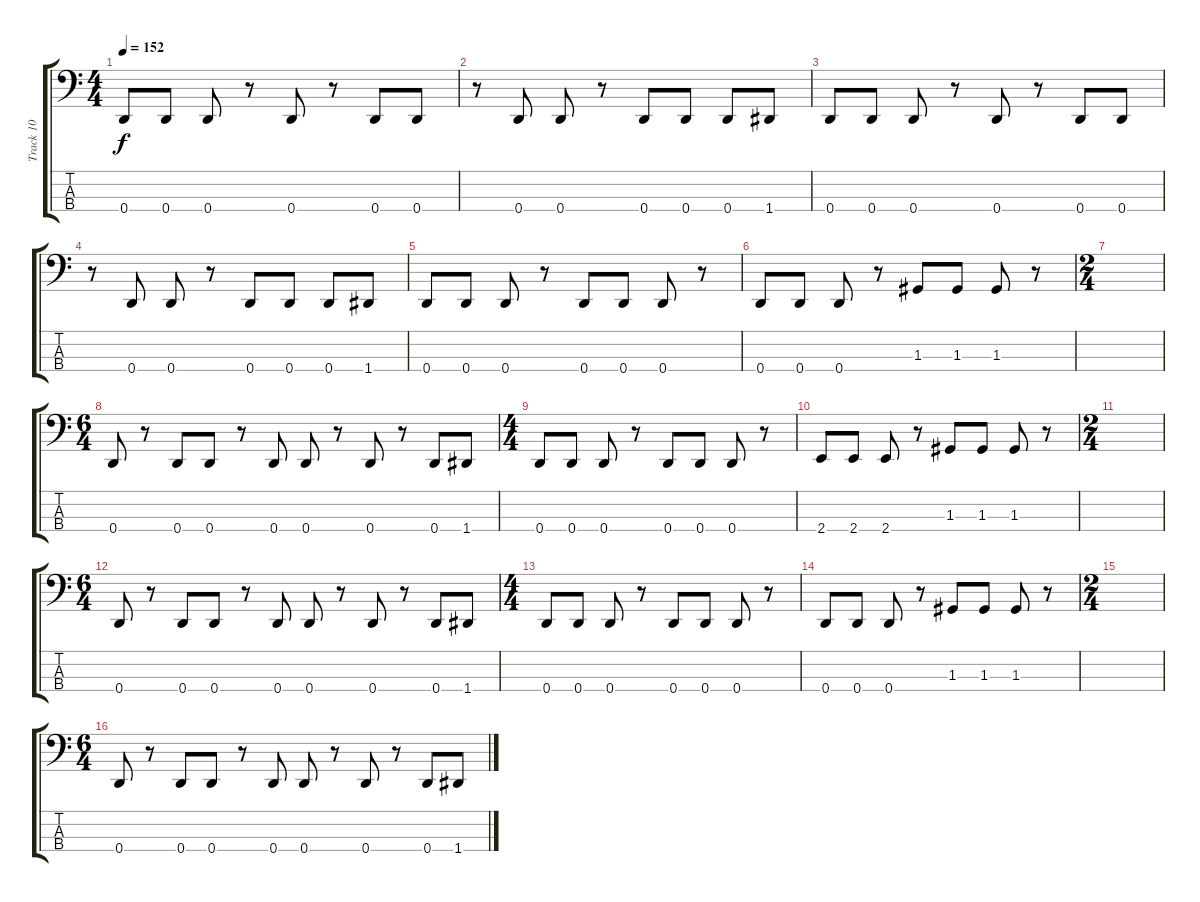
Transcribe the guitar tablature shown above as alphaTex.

\track ("Track 10" "Track 10") {instrument electricbasspick}
\staff {score tabs}
\tuning (F2 C2 G1 D1) {hide}
\ts (4 4)
\tempo 152
\clef f4
\ks c
0.4.8{dy f} 0.4.8 0.4.8 r.8 0.4.8 r.8 0.4.8 0.4.8 |
r.8 0.4.8 0.4.8 r.8 0.4.8 0.4.8 0.4.8 1.4.8 |
0.4.8 0.4.8 0.4.8 r.8 0.4.8 r.8 0.4.8 0.4.8 |
r.8 0.4.8 0.4.8 r.8 0.4.8 0.4.8 0.4.8 1.4.8 |
0.4.8 0.4.8 0.4.8 r.8 0.4.8 0.4.8 0.4.8 r.8 |
0.4.8 0.4.8 0.4.8 r.8 1.3.8 1.3.8 1.3.8 r.8 |
\ts (2 4)
|
\ts (6 4)
0.4.8 r.8 0.4.8 0.4.8 r.8 0.4.8 0.4.8 r.8 0.4.8 r.8 0.4.8 1.4.8 |
\ts (4 4)
0.4.8 0.4.8 0.4.8 r.8 0.4.8 0.4.8 0.4.8 r.8 |
2.4.8 2.4.8 2.4.8 r.8 1.3.8 1.3.8 1.3.8 r.8 |
\ts (2 4)
|
\ts (6 4)
0.4.8 r.8 0.4.8 0.4.8 r.8 0.4.8 0.4.8 r.8 0.4.8 r.8 0.4.8 1.4.8 |
\ts (4 4)
0.4.8 0.4.8 0.4.8 r.8 0.4.8 0.4.8 0.4.8 r.8 |
0.4.8 0.4.8 0.4.8 r.8 1.3.8 1.3.8 1.3.8 r.8 |
\ts (2 4)
|
\ts (6 4)
0.4.8 r.8 0.4.8 0.4.8 r.8 0.4.8 0.4.8 r.8 0.4.8 r.8 0.4.8 1.4.8
